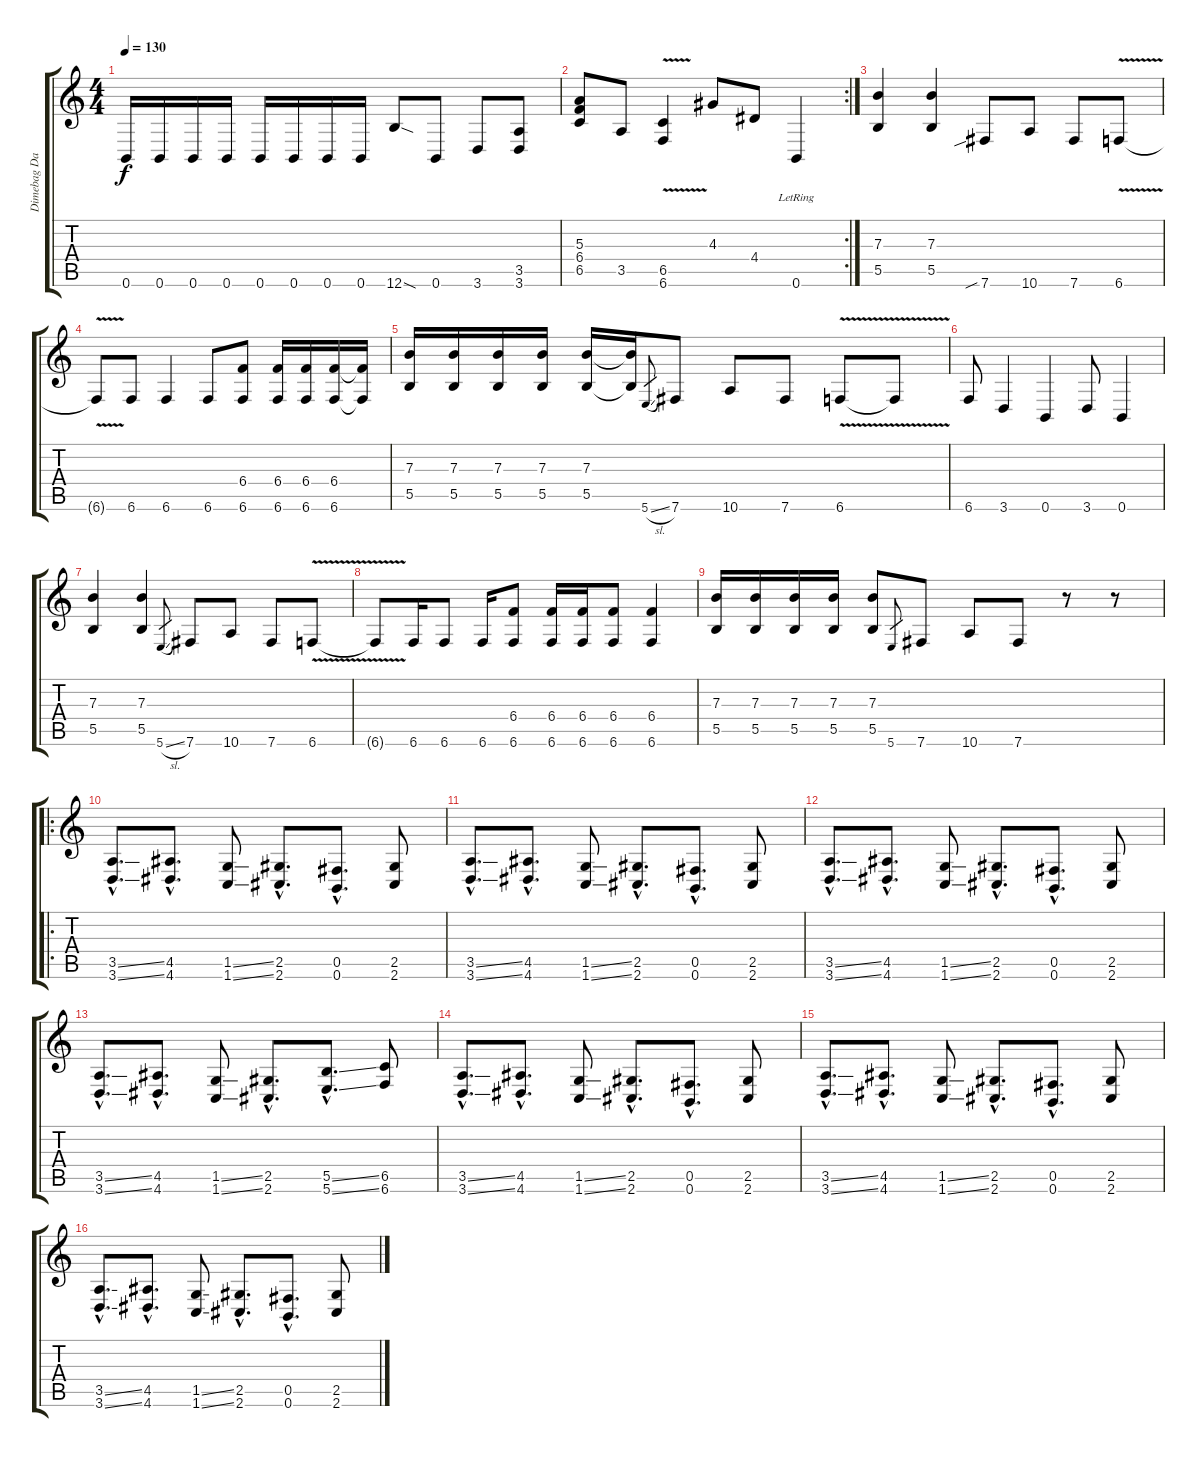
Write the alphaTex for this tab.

\track ("Dimebag Darrell" "Dimebag Da") {instrument distortionguitar}
\staff {score tabs}
\tuning (Db4 Ab3 E3 B2 Gb2 B1) {hide}
\ts (4 4)
\tempo 130
\clef g2
\ks c
0.6.16{dy f} 0.6.16 0.6.16 0.6.16 0.6.16 0.6.16 0.6.16 0.6.16 12.6{sod}.8 0.6.8 3.6.8 (3.5 3.6).8 |
\rc 2
(5.3{t} 6.4 6.5).8 3.5.8 (6.5{v} 6.6{v}).4 4.3.8 4.4.8 0.6{lr}.4 |
(7.3 5.5).4 (7.3 5.5).4 7.6{sib}.8 10.6.8 7.6.8 6.6{v}.8 |
6.6{t}.8 6.6.8 6.6.4 6.6.8 (6.4 6.6).8 (6.4 6.6).16 (6.4 6.6).16 (6.4 6.6).16 (6.4{t} 6.6{t}).16 |
(7.3 5.5).16 (7.3 5.5).16 (7.3 5.5).16 (7.3 5.5).16 (7.3 5.5).16 (7.3{t} 5.5{t}).16 5.6{sl}.8{gr} 7.6.8 10.6.8 7.6.8 6.6{v}.8 6.6{t}.8 |
6.6.8 3.6.4 0.6.4 3.6.8 0.6.4 |
(7.3 5.5).4 (7.3 5.5).4 5.6{sl}.8{gr} 7.6.8 10.6.8 7.6.8 6.6{v}.8 |
6.6{t}.8 6.6.16 6.6.8 6.6.16 (6.4 6.6).8 (6.4 6.6).16 (6.4 6.6).16 (6.4 6.6).8 (6.4 6.6).4 |
(7.3 5.5).16 (7.3 5.5).16 (7.3 5.5).16 (7.3 5.5).16 (7.3 5.5).8 5.6.8{gr} 7.6.8 10.6.8 7.6.8 r.8 r.8 |
\ro
(3.5{ss hac} 3.6{ss hac}).8{d} (4.5{hac} 4.6{hac}).8{d} (1.5{ss} 1.6{ss}).8 (2.5{hac} 2.6{hac}).8{d} (0.5{hac} 0.6{hac}).8{d} (2.5 2.6).8 |
(3.5{ss hac} 3.6{ss hac}).8{d} (4.5{hac} 4.6{hac}).8{d} (1.5{ss} 1.6{ss}).8 (2.5{hac} 2.6{hac}).8{d} (0.5{hac} 0.6{hac}).8{d} (2.5 2.6).8 |
(3.5{ss hac} 3.6{ss hac}).8{d} (4.5{hac} 4.6{hac}).8{d} (1.5{ss} 1.6{ss}).8 (2.5{hac} 2.6{hac}).8{d} (0.5{hac} 0.6{hac}).8{d} (2.5 2.6).8 |
(3.5{ss hac} 3.6{ss hac}).8{d} (4.5{hac} 4.6{hac}).8{d} (1.5{ss} 1.6{ss}).8 (2.5{hac} 2.6{hac}).8{d} (5.5{ss hac} 5.6{ss hac}).8{d} (6.5 6.6).8 |
(3.5{ss hac} 3.6{ss hac}).8{d} (4.5{hac} 4.6{hac}).8{d} (1.5{ss} 1.6{ss}).8 (2.5{hac} 2.6{hac}).8{d} (0.5{hac} 0.6{hac}).8{d} (2.5 2.6).8 |
(3.5{ss hac} 3.6{ss hac}).8{d} (4.5{hac} 4.6{hac}).8{d} (1.5{ss} 1.6{ss}).8 (2.5{hac} 2.6{hac}).8{d} (0.5{hac} 0.6{hac}).8{d} (2.5 2.6).8 |
(3.5{ss hac} 3.6{ss hac}).8{d} (4.5{hac} 4.6{hac}).8{d} (1.5{ss} 1.6{ss}).8 (2.5{hac} 2.6{hac}).8{d} (0.5{hac} 0.6{hac}).8{d} (2.5 2.6).8
